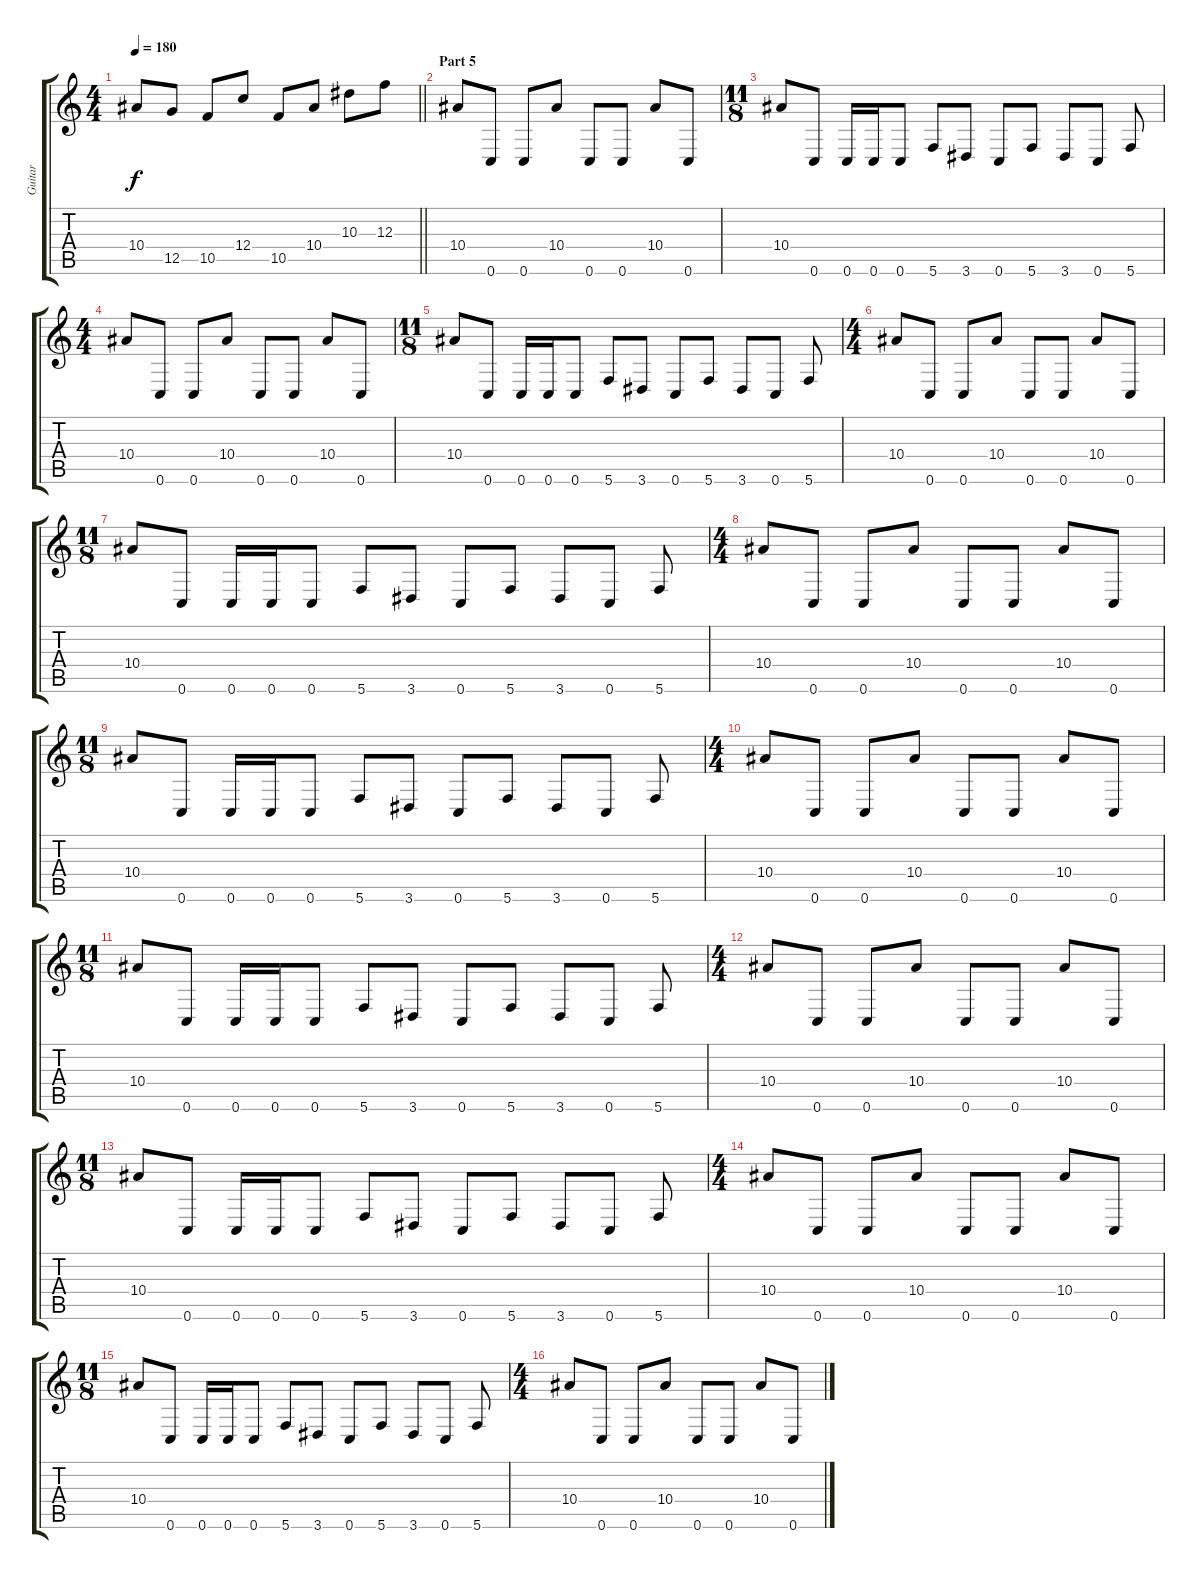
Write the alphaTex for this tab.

\track ("Guitar" "Guitar") {instrument overdrivenguitar}
\staff {score tabs}
\tuning (D4 A3 F3 C3 G2 C2) {hide}
\ts (4 4)
\tempo 180
\clef g2
\barLineRight lightlight
\ks c
10.4.8{dy f} 12.5.8 10.5.8 12.4.8 10.5.8 10.4.8 10.3.8 12.3.8 |
\section ("" "Part 5")
10.4.8 0.6.8 0.6.8 10.4.8 0.6.8 0.6.8 10.4.8 0.6.8 |
\ts (11 8)
10.4.8 0.6.8 0.6.16 0.6.16 0.6.8 5.6.8 3.6.8 0.6.8 5.6.8 3.6.8 0.6.8 5.6.8 |
\ts (4 4)
10.4.8 0.6.8 0.6.8 10.4.8 0.6.8 0.6.8 10.4.8 0.6.8 |
\ts (11 8)
10.4.8 0.6.8 0.6.16 0.6.16 0.6.8 5.6.8 3.6.8 0.6.8 5.6.8 3.6.8 0.6.8 5.6.8 |
\ts (4 4)
10.4.8 0.6.8 0.6.8 10.4.8 0.6.8 0.6.8 10.4.8 0.6.8 |
\ts (11 8)
10.4.8 0.6.8 0.6.16 0.6.16 0.6.8 5.6.8 3.6.8 0.6.8 5.6.8 3.6.8 0.6.8 5.6.8 |
\ts (4 4)
10.4.8 0.6.8 0.6.8 10.4.8 0.6.8 0.6.8 10.4.8 0.6.8 |
\ts (11 8)
10.4.8 0.6.8 0.6.16 0.6.16 0.6.8 5.6.8 3.6.8 0.6.8 5.6.8 3.6.8 0.6.8 5.6.8 |
\ts (4 4)
10.4.8 0.6.8 0.6.8 10.4.8 0.6.8 0.6.8 10.4.8 0.6.8 |
\ts (11 8)
10.4.8 0.6.8 0.6.16 0.6.16 0.6.8 5.6.8 3.6.8 0.6.8 5.6.8 3.6.8 0.6.8 5.6.8 |
\ts (4 4)
10.4.8 0.6.8 0.6.8 10.4.8 0.6.8 0.6.8 10.4.8 0.6.8 |
\ts (11 8)
10.4.8 0.6.8 0.6.16 0.6.16 0.6.8 5.6.8 3.6.8 0.6.8 5.6.8 3.6.8 0.6.8 5.6.8 |
\ts (4 4)
10.4.8 0.6.8 0.6.8 10.4.8 0.6.8 0.6.8 10.4.8 0.6.8 |
\ts (11 8)
10.4.8 0.6.8 0.6.16 0.6.16 0.6.8 5.6.8 3.6.8 0.6.8 5.6.8 3.6.8 0.6.8 5.6.8 |
\ts (4 4)
10.4.8 0.6.8 0.6.8 10.4.8 0.6.8 0.6.8 10.4.8 0.6.8
